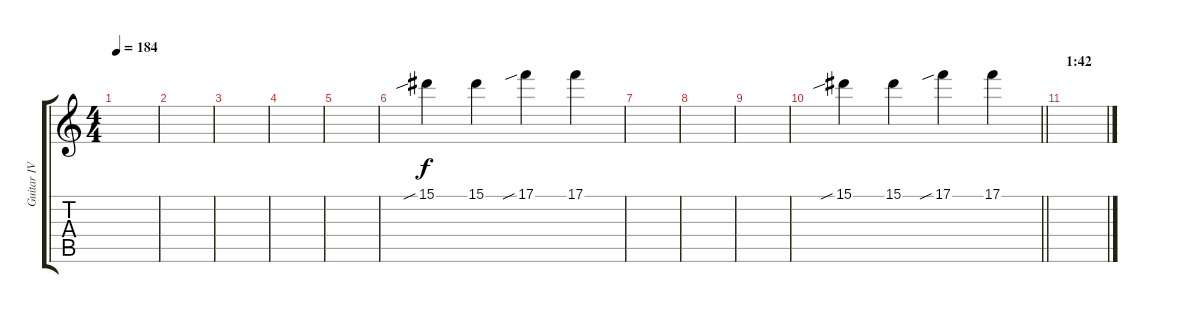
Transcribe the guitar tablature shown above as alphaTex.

\track ("Guitar IV" "Guitar IV") {instrument distortionguitar}
\staff {score tabs}
\tuning (C4 G3 Eb3 Bb2 F2 C2) {hide}
\ts (4 4)
\tempo 184
\clef g2
\ks aminor
|
|
|
|
|
15.1{sib}.4 15.1.4 17.1{sib}.4 17.1.4 |
|
|
|
\barLineRight lightlight
15.1{sib}.4 15.1.4 17.1{sib}.4 17.1.4 |
\section ("" "1:42")
